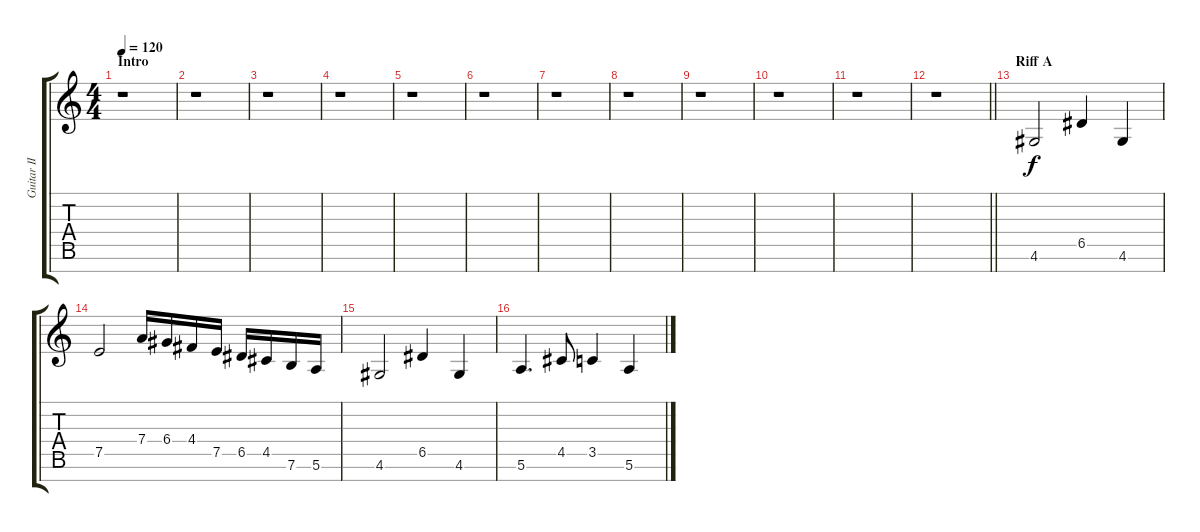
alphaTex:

\track ("Guitar II" "Guitar II") {instrument distortionguitar}
\staff {score tabs}
\tuning (E4 B3 G3 D3 A2 E2 B1) {hide}
\ts (4 4)
\section ("" "Intro")
\tempo 120
\clef g2
\ks c
r.1{dy f instrument distortionguitar} |
r.1 |
r.1 |
r.1 |
r.1 |
r.1 |
r.1 |
r.1 |
r.1 |
r.1 |
r.1 |
\barLineRight lightlight
r.1 |
\section ("" "Riff A")
4.6.2 6.5.4 4.6.4 |
7.5.2 7.4.16 6.4.16 4.4.16 7.5.16 6.5.16 4.5.16 7.6.16 5.6.16 |
4.6.2 6.5.4 4.6.4 |
5.6.4{d} 4.5.8 3.5.4 5.6.4
